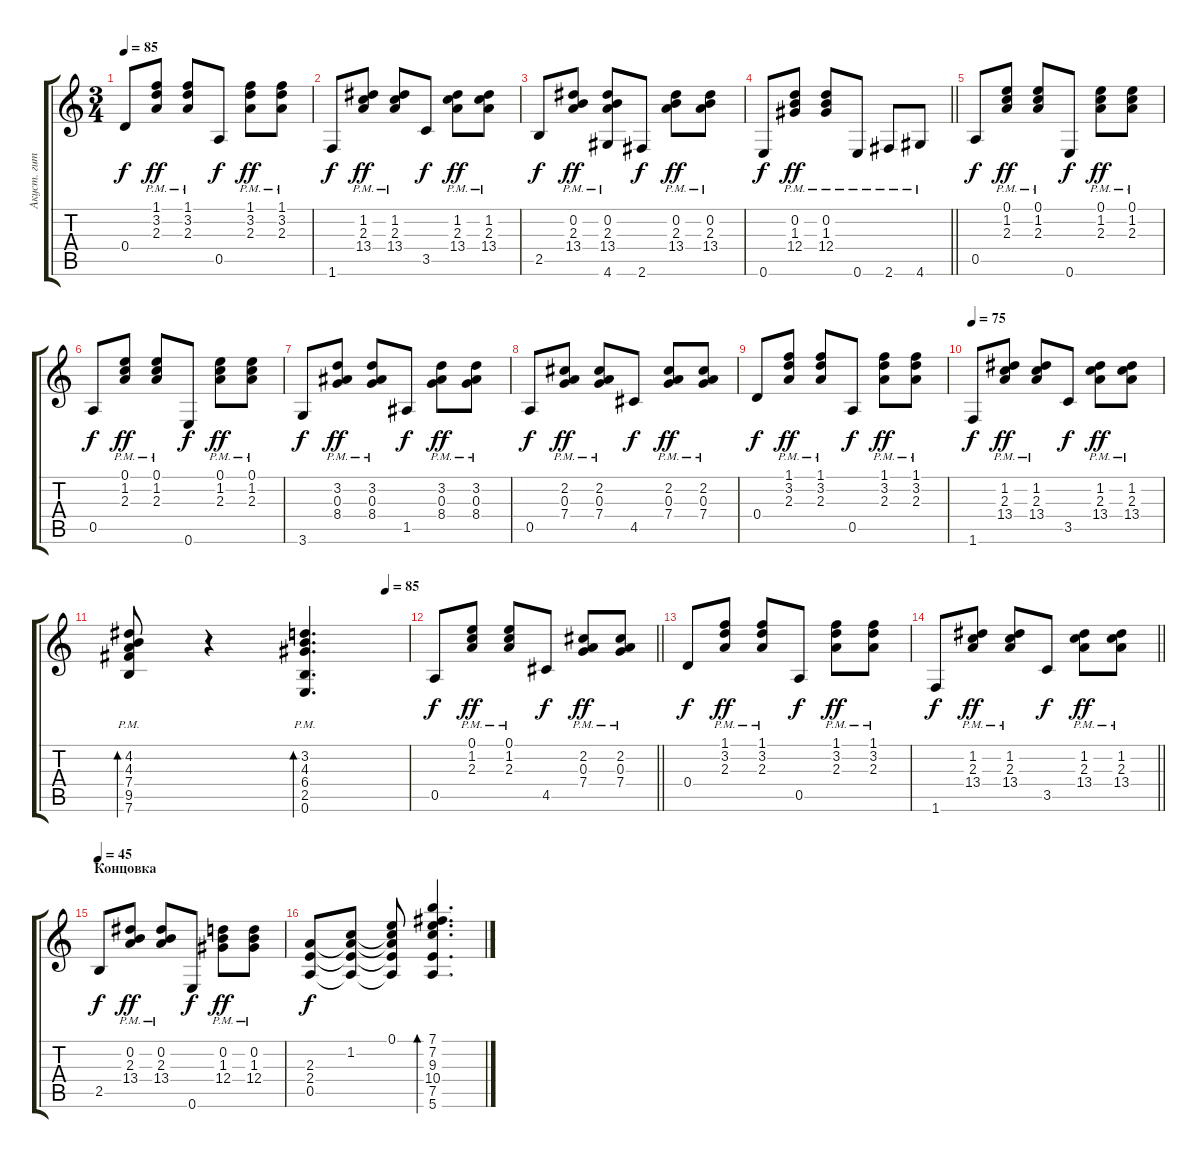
\track ("Акуст. гитара" "Акуст. гит") {instrument acousticguitarsteel}
\staff {score tabs}
\tuning (E4 B3 G3 D3 A2 E2) {hide}
\ts (3 4)
\tempo 85
\clef g2
\ks c
0.4.8{dy f} (1.1{pm} 3.2{pm} 2.3{pm}).8{dy ff} (1.1{pm} 3.2{pm} 2.3{pm}).8 0.5.8{dy f} (1.1{pm} 3.2{pm} 2.3{pm}).8{dy ff} (1.1{pm} 3.2{pm} 2.3{pm}).8 |
1.6.8{dy f} (1.2{pm} 2.3{pm} 13.4{pm}).8{dy ff} (1.2{pm} 2.3{pm} 13.4{pm}).8 3.5.8{dy f} (1.2{pm} 2.3{pm} 13.4{pm}).8{dy ff} (1.2{pm} 2.3{pm} 13.4{pm}).8 |
2.5.8{dy f} (0.2{pm} 2.3{pm} 13.4{pm}).8{dy ff} (0.2{pm} 2.3{pm} 13.4{pm} 4.6{pm}).8 2.6.8{dy f} (0.2{pm} 2.3{pm} 13.4{pm}).8{dy ff} (0.2{pm} 2.3{pm} 13.4{pm}).8 |
\barLineRight lightlight
0.6.8{dy f} (0.2{pm} 1.3{pm} 12.4{pm}).8{dy ff} (0.2{pm} 1.3{pm} 12.4{pm}).8 0.6{pm}.8 2.6{pm}.8 4.6{pm}.8 |
0.5.8{dy f} (0.1{pm} 1.2{pm} 2.3{pm}).8{dy ff} (0.1{pm} 1.2{pm} 2.3{pm}).8 0.6.8{dy f} (0.1{pm} 1.2{pm} 2.3{pm}).8{dy ff} (0.1{pm} 1.2{pm} 2.3{pm}).8 |
0.5.8{dy f} (0.1{pm} 1.2{pm} 2.3{pm}).8{dy ff} (0.1{pm} 1.2{pm} 2.3{pm}).8 0.6.8{dy f} (0.1{pm} 1.2{pm} 2.3{pm}).8{dy ff} (0.1{pm} 1.2{pm} 2.3{pm}).8 |
3.6.8{dy f} (3.2{pm} 0.3{pm} 8.4{pm}).8{dy ff} (3.2{pm} 0.3{pm} 8.4{pm}).8 1.5.8{dy f} (3.2{pm} 0.3{pm} 8.4{pm}).8{dy ff} (3.2{pm} 0.3{pm} 8.4{pm}).8 |
0.5.8{dy f} (2.2{pm} 0.3{pm} 7.4{pm}).8{dy ff} (2.2{pm} 0.3{pm} 7.4{pm}).8 4.5.8{dy f} (2.2{pm} 0.3{pm} 7.4{pm}).8{dy ff} (2.2{pm} 0.3{pm} 7.4{pm}).8 |
0.4.8{dy f} (1.1{pm} 3.2{pm} 2.3{pm}).8{dy ff} (1.1{pm} 3.2{pm} 2.3{pm}).8 0.5.8{dy f} (1.1{pm} 3.2{pm} 2.3{pm}).8{dy ff} (1.1{pm} 3.2{pm} 2.3{pm}).8 |
\tempo 75
1.6.8{dy f} (1.2{pm} 2.3{pm} 13.4{pm}).8{dy ff} (1.2{pm} 2.3{pm} 13.4{pm}).8 3.5.8{dy f} (1.2{pm} 2.3{pm} 13.4{pm}).8{dy ff} (1.2{pm} 2.3{pm} 13.4{pm}).8 |
\tempo (85 0.9166666666666666)
(4.2{pm} 4.3{pm} 7.4{pm} 9.5{pm} 7.6{pm}).8{bd 60} r.4 (3.2{pm} 4.3{pm} 6.4{pm} 2.5{pm} 0.6{pm}).4{d bd 60} |
\barLineRight lightlight
0.5.8{dy f} (0.1{pm} 1.2{pm} 2.3{pm}).8{dy ff} (0.1{pm} 1.2{pm} 2.3{pm}).8 4.5.8{dy f} (2.2{pm} 0.3{pm} 7.4{pm}).8{dy ff} (2.2{pm} 0.3{pm} 7.4{pm}).8 |
0.4.8{dy f} (1.1{pm} 3.2{pm} 2.3{pm}).8{dy ff} (1.1{pm} 3.2{pm} 2.3{pm}).8 0.5.8{dy f} (1.1{pm} 3.2{pm} 2.3{pm}).8{dy ff} (1.1{pm} 3.2{pm} 2.3{pm}).8 |
\barLineRight lightlight
1.6.8{dy f} (1.2{pm} 2.3{pm} 13.4{pm}).8{dy ff} (1.2{pm} 2.3{pm} 13.4{pm}).8 3.5.8{dy f} (1.2{pm} 2.3{pm} 13.4{pm}).8{dy ff} (1.2{pm} 2.3{pm} 13.4{pm}).8 |
\section ("" "Концовка")
\tempo 45
2.5.8{dy f} (0.2{pm} 2.3{pm} 13.4{pm}).8{dy ff} (0.2{pm} 2.3{pm} 13.4{pm}).8 0.6.8{dy f} (0.2{pm} 1.3{pm} 12.4{pm}).8{dy ff} (0.2{pm} 1.3{pm} 12.4{pm}).8 |
(2.3 2.4 0.5).8{dy f} (1.2 2.3{t} 2.4{t} 0.5{t}).8 (0.1 1.2{t} 2.3{t} 2.4{t} 0.5{t}).8 (7.1 7.2 9.3 10.4 7.5 5.6).4{d bd 120}
